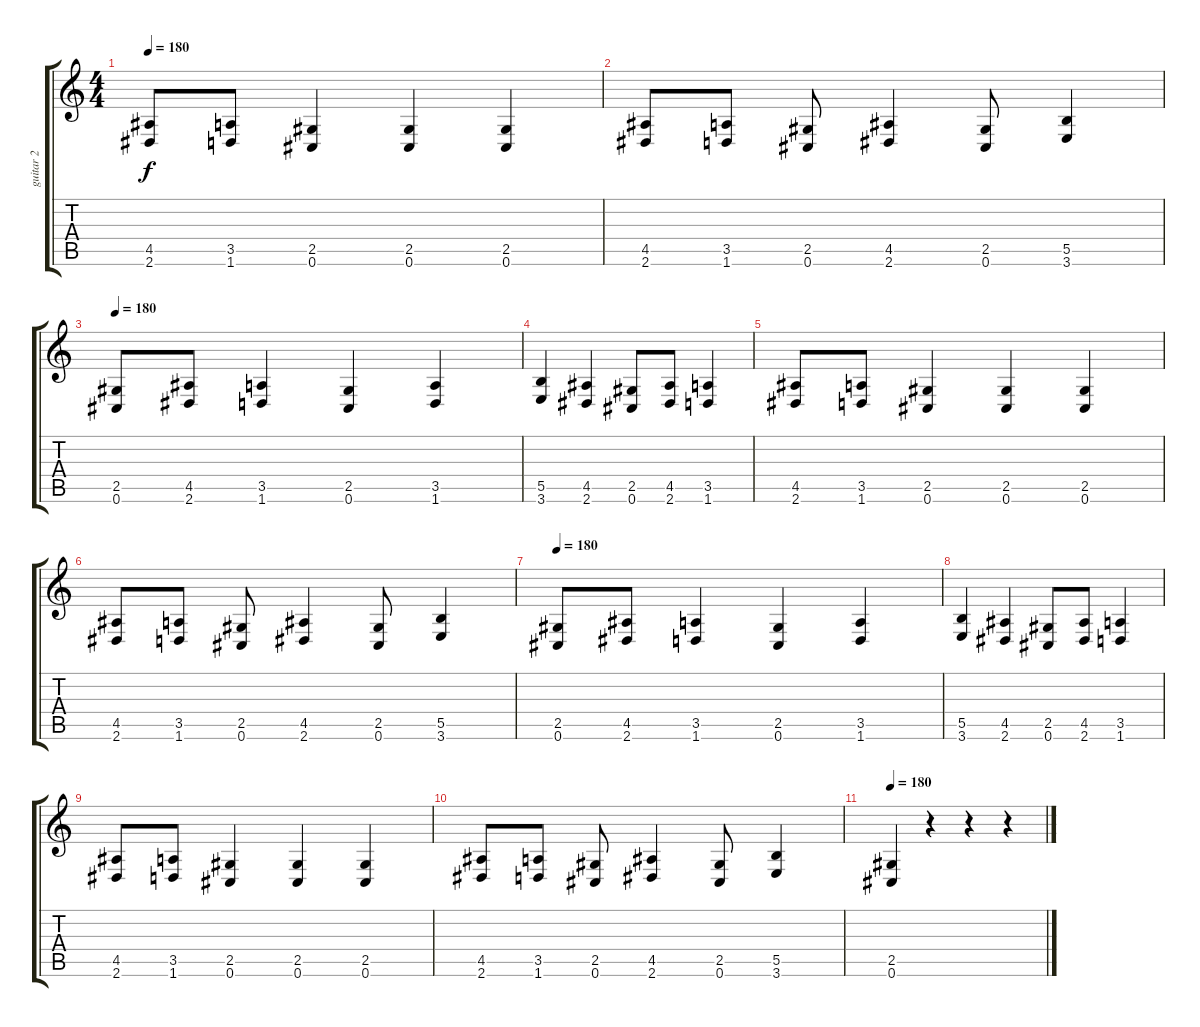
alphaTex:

\track ("guitar 2" "guitar 2") {instrument distortionguitar}
\staff {score tabs}
\tuning (Db4 Ab3 E3 B2 Gb2 Db2) {hide}
\ts (4 4)
\tempo 180
\clef g2
\ks c
(4.5 2.6).8{dy f} (3.5 1.6).8 (2.5 0.6).4 (2.5 0.6).4 (2.5 0.6).4 |
(4.5 2.6).8 (3.5 1.6).8 (2.5 0.6).8 (4.5 2.6).4 (2.5 0.6).8 (5.5 3.6).4 |
\tempo 180
(2.5 0.6).8 (4.5 2.6).8 (3.5 1.6).4 (2.5 0.6).4 (3.5 1.6).4 |
(5.5 3.6).4 (4.5 2.6).4 (2.5 0.6).8 (4.5 2.6).8 (3.5 1.6).4 |
(4.5 2.6).8 (3.5 1.6).8 (2.5 0.6).4 (2.5 0.6).4 (2.5 0.6).4 |
(4.5 2.6).8 (3.5 1.6).8 (2.5 0.6).8 (4.5 2.6).4 (2.5 0.6).8 (5.5 3.6).4 |
\tempo 180
(2.5 0.6).8 (4.5 2.6).8 (3.5 1.6).4 (2.5 0.6).4 (3.5 1.6).4 |
(5.5 3.6).4 (4.5 2.6).4 (2.5 0.6).8 (4.5 2.6).8 (3.5 1.6).4 |
(4.5 2.6).8 (3.5 1.6).8 (2.5 0.6).4 (2.5 0.6).4 (2.5 0.6).4 |
(4.5 2.6).8 (3.5 1.6).8 (2.5 0.6).8 (4.5 2.6).4 (2.5 0.6).8 (5.5 3.6).4 |
\tempo 180
(2.5 0.6).4 r.4 r.4 r.4
